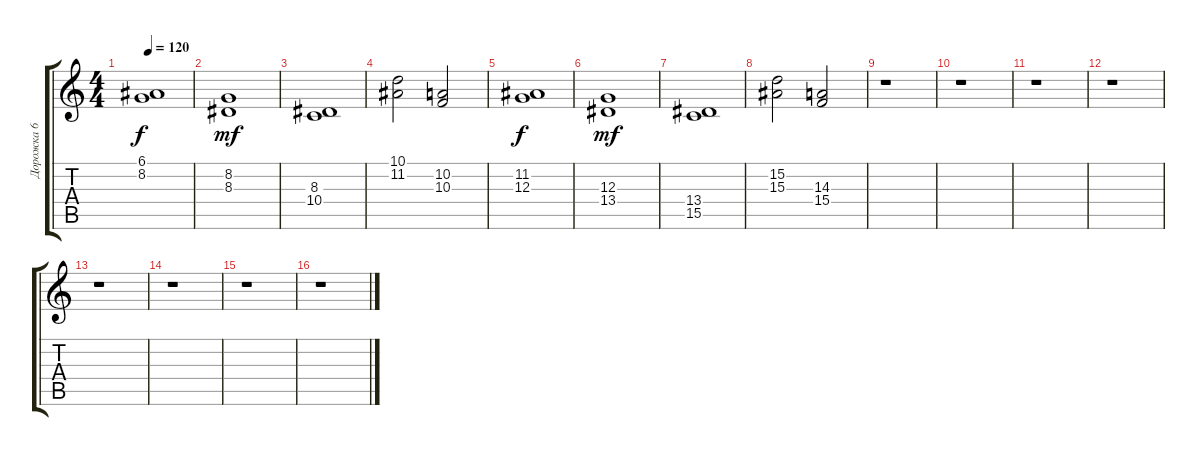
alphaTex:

\track ("Дорожка 6" "Дорожка 6") {instrument stringensemble2}
\staff {score tabs}
\tuning (E4 B3 G3 D3 A2 E2) {hide}
\ts (4 4)
\tempo 120
\clef g2
\ks c
(6.1 8.2).1{dy f} |
(8.2 8.3).1{dy mf} |
(8.3 10.4).1 |
(10.1 11.2).2 (10.2 10.3).2 |
(11.2 12.3).1{dy f} |
(12.3 13.4).1{dy mf} |
(13.4 15.5).1 |
(15.2 15.3).2 (14.3 15.4).2 |
r.1 |
r.1 |
r.1 |
r.1 |
r.1 |
r.1 |
r.1 |
r.1
